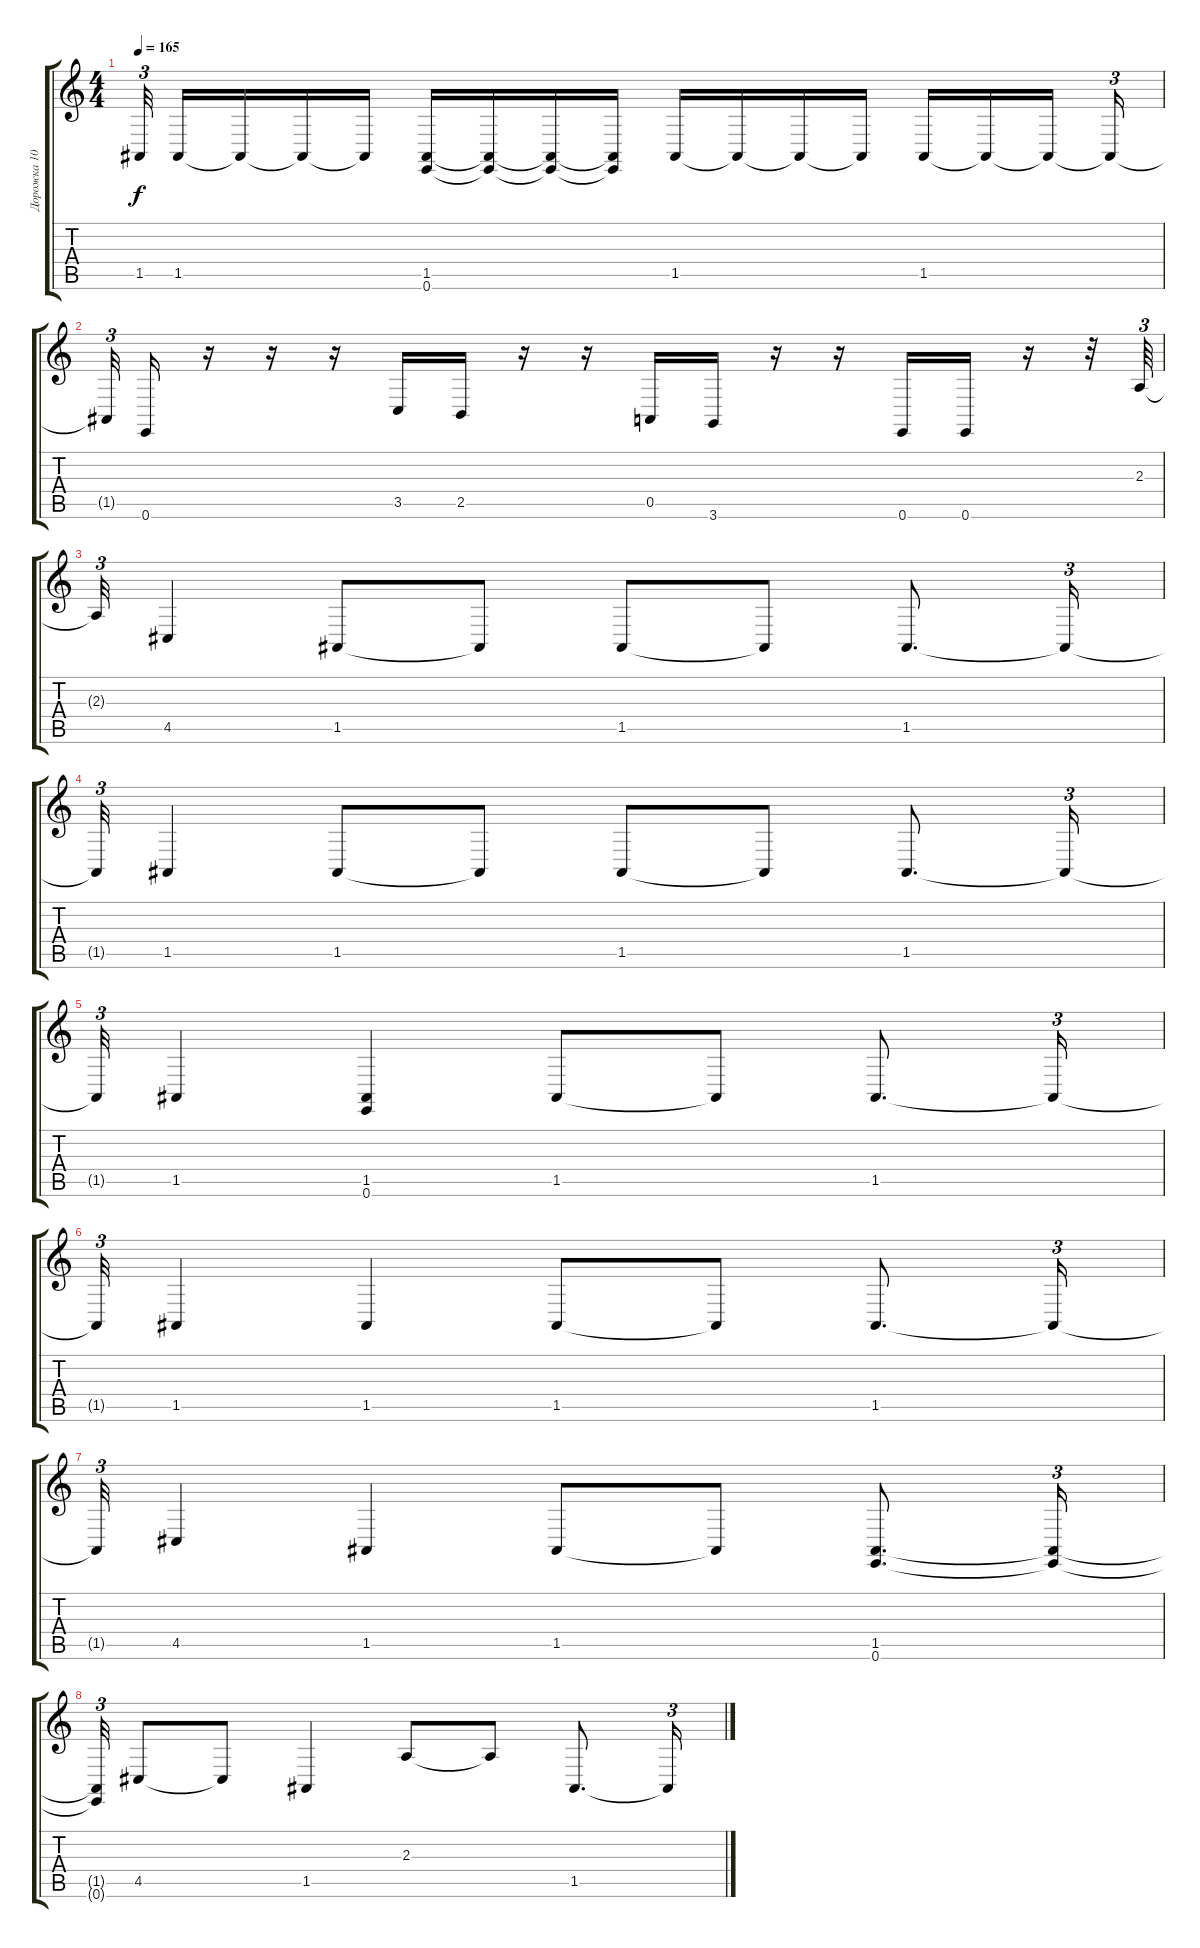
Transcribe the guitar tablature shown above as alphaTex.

\track ("Дорожка 10" "Дорожка 10") {instrument brightacousticpiano}
\staff {score tabs}
\tuning (E4 B3 G3 D3 A2 E2) {hide}
\ts (4 4)
\tempo 165
\clef g2
\ks c
1.5{t}.32{tu (3 2) dy f beam splitsecondary} 1.5.16 1.5{t}.16 1.5{t}.16 1.5{t}.16 (1.5 0.6).16 (1.5{t} 0.6{t}).16 (1.5{t} 0.6{t}).16 (1.5{t} 0.6{t}).16 1.5.16 1.5{t}.16 1.5{t}.16 1.5{t}.16 1.5.16 1.5{t}.16 1.5{t}.16{beam splitsecondary} 1.5{t}.16{tu (3 2)} |
1.5{t}.32{tu (3 2)} 0.6.16 r.16 r.16 r.16 3.5.16 2.5.16 r.16 r.16 0.5.16 3.6.16 r.16 r.16 0.6.16 0.6.16 r.16 r.32 2.3.64{tu (3 2)} |
2.3{t}.32{tu (3 2)} 4.5.4 1.5.8 1.5{t}.8 1.5.8 1.5{t}.8 1.5.8{d} 1.5{t}.16{tu (3 2)} |
1.5{t}.32{tu (3 2)} 1.5.4 1.5.8 1.5{t}.8 1.5.8 1.5{t}.8 1.5.8{d} 1.5{t}.16{tu (3 2)} |
1.5{t}.32{tu (3 2)} 1.5.4 (1.5 0.6).4 1.5.8 1.5{t}.8 1.5.8{d} 1.5{t}.16{tu (3 2)} |
1.5{t}.32{tu (3 2)} 1.5.4 1.5.4 1.5.8 1.5{t}.8 1.5.8{d} 1.5{t}.16{tu (3 2)} |
1.5{t}.32{tu (3 2)} 4.5.4 1.5.4 1.5.8 1.5{t}.8 (1.5 0.6).8{d} (1.5{t} 0.6{t}).16{tu (3 2)} |
(1.5{t} 0.6{t}).32{tu (3 2)} 4.5.8 4.5{t}.8 1.5.4 2.3.8 2.3{t}.8 1.5.8{d} 1.5{t}.16{tu (3 2)}
